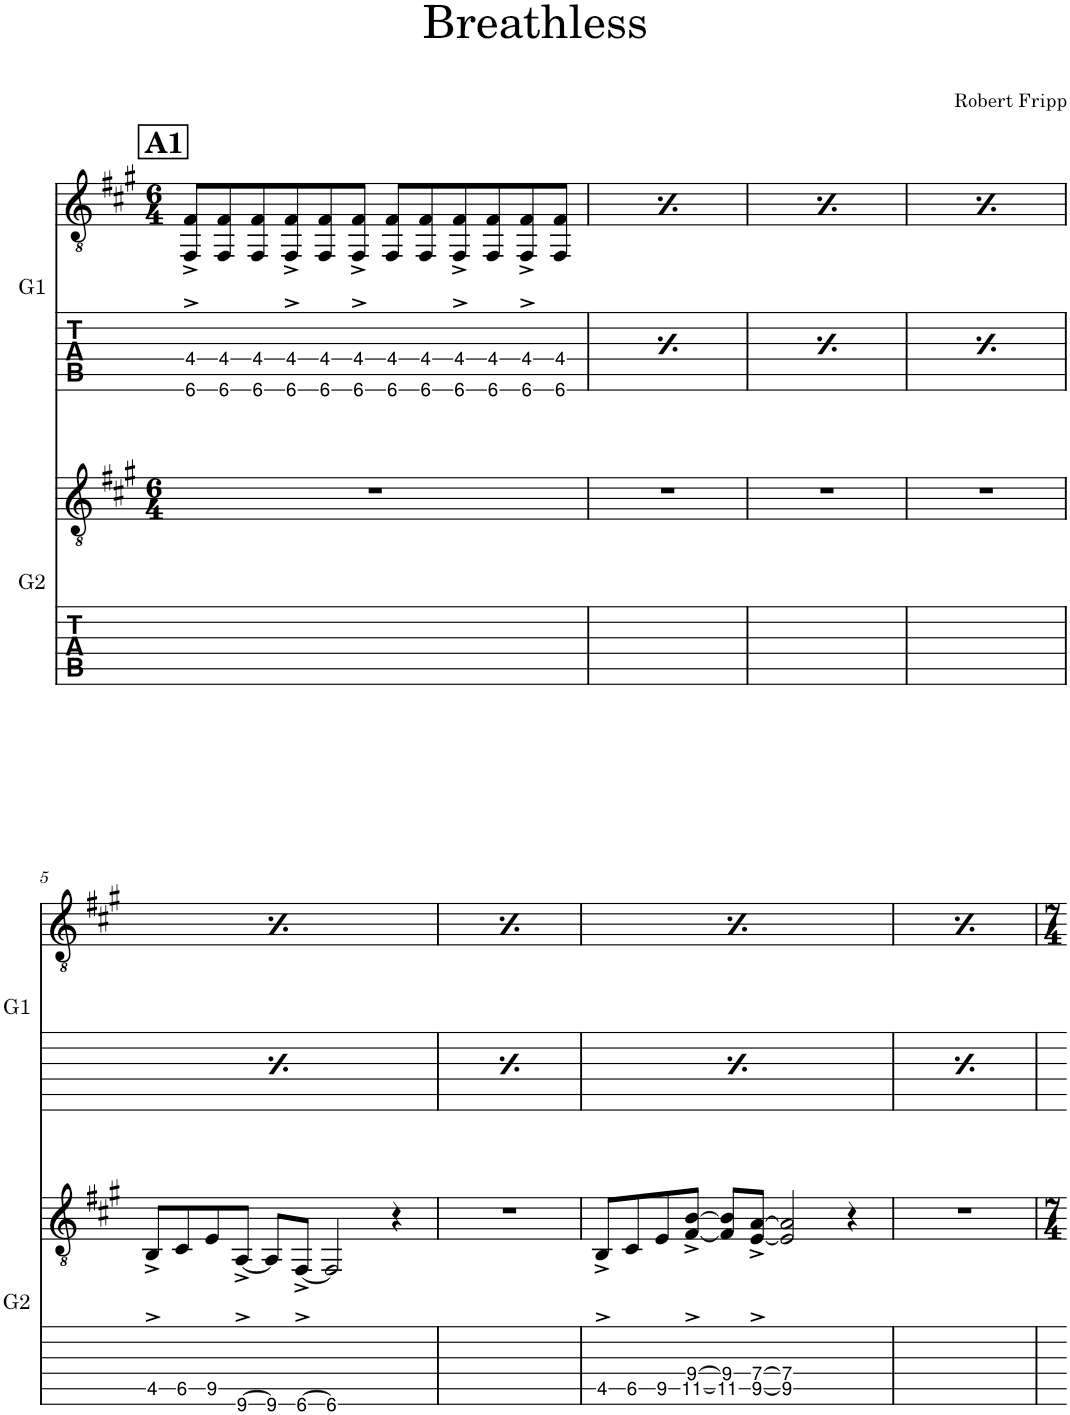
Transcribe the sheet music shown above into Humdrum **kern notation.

**kern	**kern	**kern	**kern
*part2	*part2	*part1	*part1
*staff4	*staff3	*staff2	*staff1
*I"G2	*	*I"G1	*
*I'G2	*	*I'G1	*
*stria6	*	*stria6	*
*	*clefGv2	*	*clefGv2
*k[f#c#g#]	*k[f#c#g#]	*k[f#c#g#]	*k[f#c#g#]
*M6/4	*M6/4	*M6/4	*M6/4
!!LO:REH:place=s1:a:B:cj:fs=14:t=A1
=1	=1	=1	=1
1.r	1.r	8FF#X^\ 8F#X^\L	8FF#/^ 8F#/^L
.	.	8FF#X\ 8F#X\	8FF#/ 8F#/
.	.	8FF#X\ 8F#X\	8FF#/ 8F#/
.	.	8FF#X^\ 8F#X^\	8FF#/^ 8F#/^
.	.	8FF#X\ 8F#X\	8FF#/ 8F#/
.	.	8FF#X^\ 8F#X^\J	8FF#/^ 8F#/^J
.	.	8FF#X\ 8F#X\L	8FF#/ 8F#/L
.	.	8FF#X\ 8F#X\	8FF#/ 8F#/
.	.	8FF#X^\ 8F#X^\	8FF#/^ 8F#/^
.	.	8FF#X\ 8F#X\	8FF#/ 8F#/
.	.	8FF#X^\ 8F#X^\	8FF#/^ 8F#/^
.	.	8FF#X\ 8F#X\J	8FF#/ 8F#/J
!!LO:REH:place=s1:a:B:cj:fs=14:t=A1
=2	=2	=2	=2
1.r	1.r	8FF#X^\ 8F#X^\L	8FF#/^ 8F#/^L
.	.	8FF#X\ 8F#X\	8FF#/ 8F#/
.	.	8FF#X\ 8F#X\	8FF#/ 8F#/
.	.	8FF#X^\ 8F#X^\	8FF#/^ 8F#/^
.	.	8FF#X\ 8F#X\	8FF#/ 8F#/
.	.	8FF#X^\ 8F#X^\J	8FF#/^ 8F#/^J
.	.	8FF#X\ 8F#X\L	8FF#/ 8F#/L
.	.	8FF#X\ 8F#X\	8FF#/ 8F#/
.	.	8FF#X^\ 8F#X^\	8FF#/^ 8F#/^
.	.	8FF#X\ 8F#X\	8FF#/ 8F#/
.	.	8FF#X^\ 8F#X^\	8FF#/^ 8F#/^
.	.	8FF#X\ 8F#X\J	8FF#/ 8F#/J
!!LO:REH:place=s1:a:B:cj:fs=14:t=A1
=3	=3	=3	=3
1.r	1.r	8FF#X^\ 8F#X^\L	8FF#/^ 8F#/^L
.	.	8FF#X\ 8F#X\	8FF#/ 8F#/
.	.	8FF#X\ 8F#X\	8FF#/ 8F#/
.	.	8FF#X^\ 8F#X^\	8FF#/^ 8F#/^
.	.	8FF#X\ 8F#X\	8FF#/ 8F#/
.	.	8FF#X^\ 8F#X^\J	8FF#/^ 8F#/^J
.	.	8FF#X\ 8F#X\L	8FF#/ 8F#/L
.	.	8FF#X\ 8F#X\	8FF#/ 8F#/
.	.	8FF#X^\ 8F#X^\	8FF#/^ 8F#/^
.	.	8FF#X\ 8F#X\	8FF#/ 8F#/
.	.	8FF#X^\ 8F#X^\	8FF#/^ 8F#/^
.	.	8FF#X\ 8F#X\J	8FF#/ 8F#/J
!!LO:REH:place=s1:a:B:cj:fs=14:t=A1
=4	=4	=4	=4
1.r	1.r	8FF#X^\ 8F#X^\L	8FF#/^ 8F#/^L
.	.	8FF#X\ 8F#X\	8FF#/ 8F#/
.	.	8FF#X\ 8F#X\	8FF#/ 8F#/
.	.	8FF#X^\ 8F#X^\	8FF#/^ 8F#/^
.	.	8FF#X\ 8F#X\	8FF#/ 8F#/
.	.	8FF#X^\ 8F#X^\J	8FF#/^ 8F#/^J
.	.	8FF#X\ 8F#X\L	8FF#/ 8F#/L
.	.	8FF#X\ 8F#X\	8FF#/ 8F#/
.	.	8FF#X^\ 8F#X^\	8FF#/^ 8F#/^
.	.	8FF#X\ 8F#X\	8FF#/ 8F#/
.	.	8FF#X^\ 8F#X^\	8FF#/^ 8F#/^
.	.	8FF#X\ 8F#X\J	8FF#/ 8F#/J
!!LO:LB:g=z
!!LO:REH:place=s1:a:B:cj:fs=14:t=A1
=5	=5	=5	=5
8BB^L	8BB^/L	8FF#X^\ 8F#X^\L	8FF#/^ 8F#/^L
8C#X	8C#/	8FF#X\ 8F#X\	8FF#/ 8F#/
8E	8E/	8FF#X\ 8F#X\	8FF#/ 8F#/
[8AA^	[8AA^/J	8FF#X^\ 8F#X^\	8FF#/^ 8F#/^
8AA]	8AA/L]	8FF#X\ 8F#X\	8FF#/ 8F#/
[8FF#X^J	[8FF#^/J	8FF#X^\ 8F#X^\J	8FF#/^ 8F#/^J
2FF#]	2FF#/]	8FF#X\ 8F#X\L	8FF#/ 8F#/L
.	.	8FF#X\ 8F#X\	8FF#/ 8F#/
.	.	8FF#X^\ 8F#X^\	8FF#/^ 8F#/^
.	.	8FF#X\ 8F#X\	8FF#/ 8F#/
4r	4r	8FF#X^\ 8F#X^\	8FF#/^ 8F#/^
.	.	8FF#X\ 8F#X\J	8FF#/ 8F#/J
!!LO:REH:place=s1:a:B:cj:fs=14:t=A1
=6	=6	=6	=6
1.r	1.r	8FF#X^\ 8F#X^\L	8FF#/^ 8F#/^L
.	.	8FF#X\ 8F#X\	8FF#/ 8F#/
.	.	8FF#X\ 8F#X\	8FF#/ 8F#/
.	.	8FF#X^\ 8F#X^\	8FF#/^ 8F#/^
.	.	8FF#X\ 8F#X\	8FF#/ 8F#/
.	.	8FF#X^\ 8F#X^\J	8FF#/^ 8F#/^J
.	.	8FF#X\ 8F#X\L	8FF#/ 8F#/L
.	.	8FF#X\ 8F#X\	8FF#/ 8F#/
.	.	8FF#X^\ 8F#X^\	8FF#/^ 8F#/^
.	.	8FF#X\ 8F#X\	8FF#/ 8F#/
.	.	8FF#X^\ 8F#X^\	8FF#/^ 8F#/^
.	.	8FF#X\ 8F#X\J	8FF#/ 8F#/J
!!LO:REH:place=s1:a:B:cj:fs=14:t=A1
=7	=7	=7	=7
8BB^L	8BB^/L	8FF#X^\ 8F#X^\L	8FF#/^ 8F#/^L
8C#X	8C#/	8FF#X\ 8F#X\	8FF#/ 8F#/
8E	8E/	8FF#X\ 8F#X\	8FF#/ 8F#/
[8F#^\ [8B^\	[8F#/^ [8B/^J	8FF#X^\ 8F#X^\	8FF#/^ 8F#/^
8F#]\ 8B]\	8F#/] 8B/]L	8FF#X\ 8F#X\	8FF#/ 8F#/
[8E^\ [8A^\J	[8E/^ [8A/^J	8FF#X^\ 8F#X^\J	8FF#/^ 8F#/^J
2E] 2A]	2E/] 2A/]	8FF#X\ 8F#X\L	8FF#/ 8F#/L
.	.	8FF#X\ 8F#X\	8FF#/ 8F#/
.	.	8FF#X^\ 8F#X^\	8FF#/^ 8F#/^
.	.	8FF#X\ 8F#X\	8FF#/ 8F#/
4r	4r	8FF#X^\ 8F#X^\	8FF#/^ 8F#/^
.	.	8FF#X\ 8F#X\J	8FF#/ 8F#/J
!!LO:REH:place=s1:a:B:cj:fs=14:t=A1
=8	=8	=8	=8
1.r	1.r	8FF#X^\ 8F#X^\L	8FF#/^ 8F#/^L
.	.	8FF#X\ 8F#X\	8FF#/ 8F#/
.	.	8FF#X\ 8F#X\	8FF#/ 8F#/
.	.	8FF#X^\ 8F#X^\	8FF#/^ 8F#/^
.	.	8FF#X\ 8F#X\	8FF#/ 8F#/
.	.	8FF#X^\ 8F#X^\J	8FF#/^ 8F#/^J
.	.	8FF#X\ 8F#X\L	8FF#/ 8F#/L
.	.	8FF#X\ 8F#X\	8FF#/ 8F#/
.	.	8FF#X^\ 8F#X^\	8FF#/^ 8F#/^
.	.	8FF#X\ 8F#X\	8FF#/ 8F#/
.	.	8FF#X^\ 8F#X^\	8FF#/^ 8F#/^
.	.	8FF#X\ 8F#X\J	8FF#/ 8F#/J
=	=	=	=
*-	*-	*-	*-
